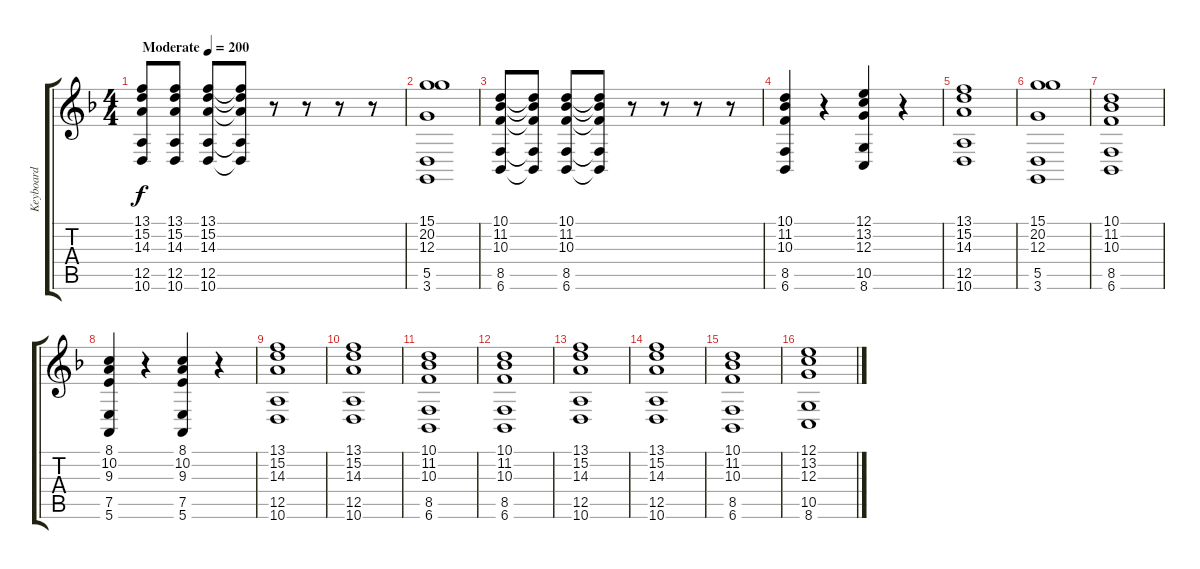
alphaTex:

\track ("Keyboard" "Keyboard") {instrument stringensemble1}
\staff {score tabs}
\tuning (E4 B3 G3 D3 A2 E2) {hide}
\ts (4 4)
\tempo (200 "Moderate")
\clef g2
\ks f
(13.1 15.2 14.3 12.5 10.6).8{dy f instrument stringensemble1} (13.1 15.2 14.3 12.5 10.6).8 (13.1 15.2 14.3 12.5 10.6).8 (13.1{t} 15.2{t} 14.3{t} 12.5{t} 10.6{t}).8 r.8 r.8 r.8 r.8 |
(15.1 20.2 12.3 5.5 3.6).1 |
(10.1 11.2 10.3 8.5 6.6).8 (10.1{t} 11.2{t} 10.3{t} 8.5{t} 6.6{t}).8 (10.1 11.2 10.3 8.5 6.6).8 (10.1{t} 11.2{t} 10.3{t} 8.5{t} 6.6{t}).8 r.8 r.8 r.8 r.8 |
(10.1 11.2 10.3 8.5 6.6).4 r.4 (12.1 13.2 12.3 10.5 8.6).4 r.4 |
(13.1 15.2 14.3 12.5 10.6).1 |
(15.1 20.2 12.3 5.5 3.6).1 |
(10.1 11.2 10.3 8.5 6.6).1 |
(8.1 10.2 9.3 7.5 5.6).4 r.4 (8.1 10.2 9.3 7.5 5.6).4 r.4 |
(13.1 15.2 14.3 12.5 10.6).1 |
(13.1 15.2 14.3 12.5 10.6).1 |
(10.1 11.2 10.3 8.5 6.6).1 |
(10.1 11.2 10.3 8.5 6.6).1 |
(13.1 15.2 14.3 12.5 10.6).1 |
(13.1 15.2 14.3 12.5 10.6).1 |
(10.1 11.2 10.3 8.5 6.6).1 |
(12.1 13.2 12.3 10.5 8.6).1
